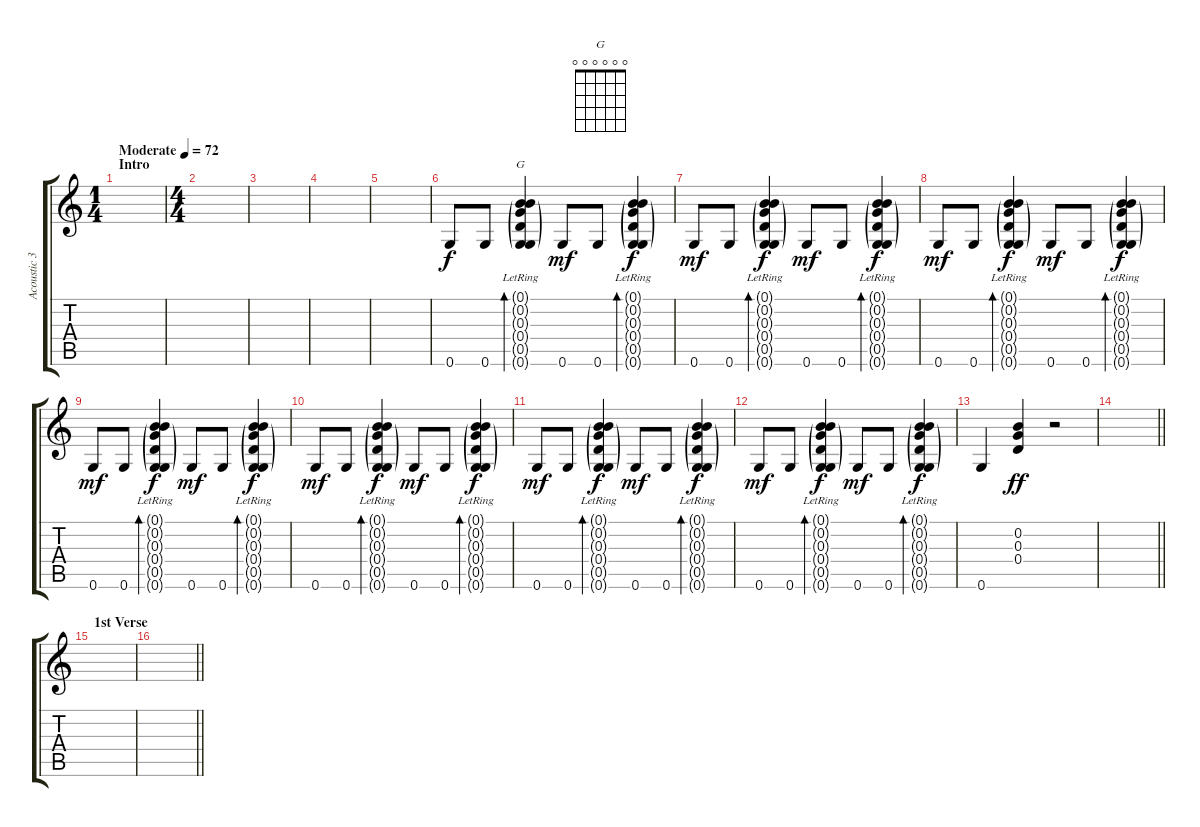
\track ("Acoustic 3 (open G tuning)" "Acoustic 3") {instrument acousticguitarsteel}
\staff {score tabs}
\tuning (B3 B3 G3 D3 G2 G2) {hide}
\chord ("G" 0 0 0 0 0 0)
\ts (1 4)
\section ("" "Intro")
\tempo (72 "Moderate")
\clef g2
\ks c
|
\ts (4 4)
|
|
|
|
0.6.8 0.6.8 (0.1{g lr} 0.2{g lr} 0.3{g lr} 0.4{g lr} 0.5{g lr} 0.6{g lr}).4{bd 30 ch "G" dy f} 0.6.8{dy mf} 0.6.8 (0.1{g lr} 0.2{g lr} 0.3{g lr} 0.4{g lr} 0.5{g lr} 0.6{g}).4{bd 30 dy f} |
0.6.8{dy mf} 0.6.8 (0.1{g lr} 0.2{g lr} 0.3{g lr} 0.4{g lr} 0.5{g lr} 0.6{g lr}).4{bd 30 dy f} 0.6.8{dy mf} 0.6.8 (0.1{g lr} 0.2{g lr} 0.3{g lr} 0.4{g lr} 0.5{g lr} 0.6{g}).4{bd 30 dy f} |
0.6.8{dy mf} 0.6.8 (0.1{g lr} 0.2{g lr} 0.3{g lr} 0.4{g lr} 0.5{g lr} 0.6{g lr}).4{bd 30 dy f} 0.6.8{dy mf} 0.6.8 (0.1{g lr} 0.2{g lr} 0.3{g lr} 0.4{g lr} 0.5{g lr} 0.6{g}).4{bd 30 dy f} |
0.6.8{dy mf} 0.6.8 (0.1{g lr} 0.2{g lr} 0.3{g lr} 0.4{g lr} 0.5{g lr} 0.6{g lr}).4{bd 30 dy f} 0.6.8{dy mf} 0.6.8 (0.1{g lr} 0.2{g lr} 0.3{g lr} 0.4{g lr} 0.5{g lr} 0.6{g}).4{bd 30 dy f} |
0.6.8{dy mf} 0.6.8 (0.1{g lr} 0.2{g lr} 0.3{g lr} 0.4{g lr} 0.5{g lr} 0.6{g lr}).4{bd 30 dy f} 0.6.8{dy mf} 0.6.8 (0.1{g lr} 0.2{g lr} 0.3{g lr} 0.4{g lr} 0.5{g lr} 0.6{g}).4{bd 30 dy f} |
0.6.8{dy mf} 0.6.8 (0.1{g lr} 0.2{g lr} 0.3{g lr} 0.4{g lr} 0.5{g lr} 0.6{g lr}).4{bd 30 dy f} 0.6.8{dy mf} 0.6.8 (0.1{g lr} 0.2{g lr} 0.3{g lr} 0.4{g lr} 0.5{g lr} 0.6{g}).4{bd 30 dy f} |
0.6.8{dy mf} 0.6.8 (0.1{g lr} 0.2{g lr} 0.3{g lr} 0.4{g lr} 0.5{g lr} 0.6{g lr}).4{bd 30 dy f} 0.6.8{dy mf} 0.6.8 (0.1{g lr} 0.2{g lr} 0.3{g lr} 0.4{g lr} 0.5{g lr} 0.6{g}).4{bd 30 dy f} |
0.6.4 (0.2 0.3 0.4).4{dy ff} r.2 |
\barLineRight lightlight
|
\section ("" "1st Verse")
|
\barLineRight lightlight
